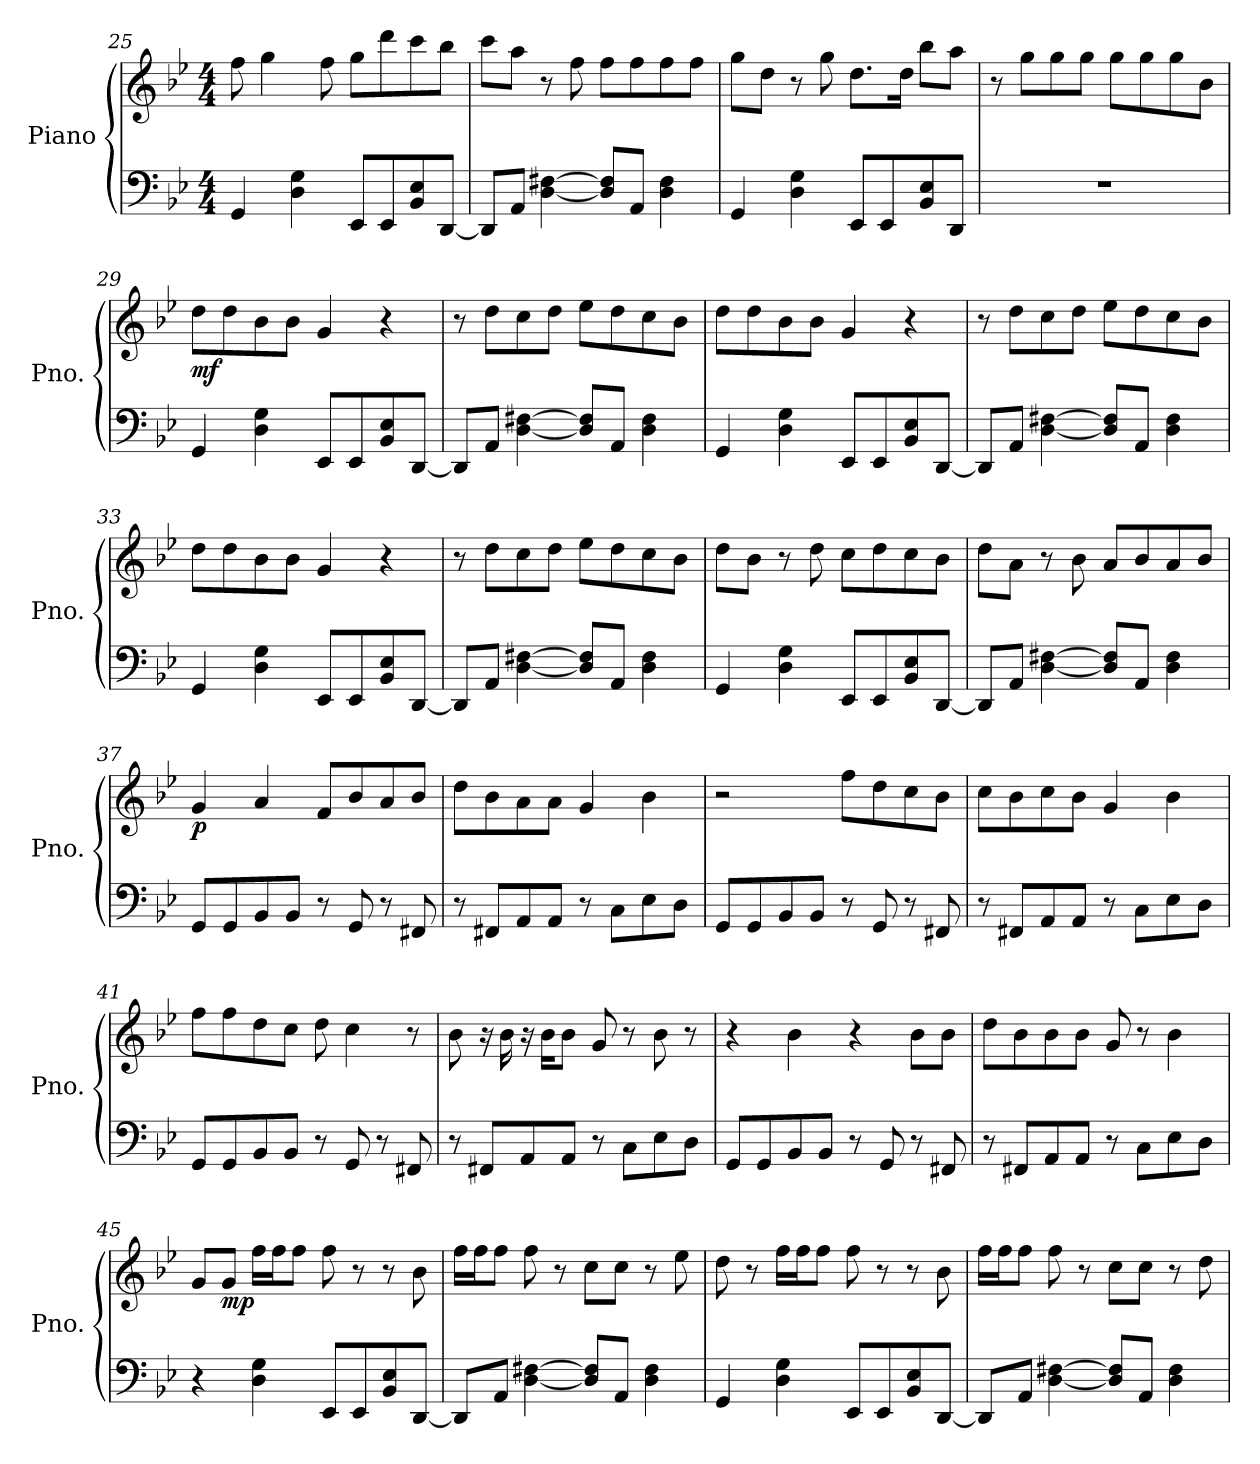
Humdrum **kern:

**kern	**kern	**dynam
*part1	*part1	*part1
*staff2	*staff1	*staff1/2
*I"Piano	*	*
*I'Pno.	*	*
*clefF4	*clefG2	*
*k[b-e-]	*k[b-e-]	*
*M4/4	*M4/4	*
=25	=25	=25
4GG/	8ff\	.
.	4gg\	.
4D\ 4G\	.	.
.	8ff\	.
8EE-/L	8gg\L	.
8EE-/	8ddd\	.
8BB-/ 8E-/	8ccc\	.
[8DD/J	8bb-\J	.
!!LO:LB:g=z
=26	=26	=26
8DD/L]	8ccc\L	.
8AA/J	8aa\J	.
[4D\ [4F#X\	8r	.
.	8ff\	.
8D/] 8F#/]L	8ff\L	.
8AA/J	8ff\	.
4D\ 4F#\	8ff\	.
.	8ff\J	.
=27	=27	=27
4GG/	8gg\L	.
.	8dd\J	.
4D\ 4G\	8r	.
.	8gg\	.
8EE-/L	8.dd\L	.
8EE-/	.	.
.	16dd\Jk	.
8BB-/ 8E-/	8bb-\L	.
8DD/J	8aa\J	.
=28	=28	=28
1r	8r	.
.	8gg\L	.
.	8gg\	.
.	8gg\J	.
.	8gg\L	.
.	8gg\	.
.	8gg\	.
.	8b-\J	.
=29	=29	=29
!	!	!LO:DY:b
4GG/	8dd\L	mf
.	8dd\	.
4D\ 4G\	8b-\	.
.	8b-\J	.
8EE-/L	4g/	.
8EE-/	.	.
8BB-/ 8E-/	4r	.
[8DD/J	.	.
!!LO:LB:g=z
=30	=30	=30
8DD/L]	8r	.
8AA/J	8dd\L	.
[4D\ [4F#X\	8cc\	.
.	8dd\J	.
8D/] 8F#/]L	8ee-\L	.
8AA/J	8dd\	.
4D\ 4F#\	8cc\	.
.	8b-\J	.
=31	=31	=31
4GG/	8dd\L	.
.	8dd\	.
4D\ 4G\	8b-\	.
.	8b-\J	.
8EE-/L	4g/	.
8EE-/	.	.
8BB-/ 8E-/	4r	.
[8DD/J	.	.
=32	=32	=32
8DD/L]	8r	.
8AA/J	8dd\L	.
[4D\ [4F#X\	8cc\	.
.	8dd\J	.
8D/] 8F#/]L	8ee-\L	.
8AA/J	8dd\	.
4D\ 4F#\	8cc\	.
.	8b-\J	.
=33	=33	=33
4GG/	8dd\L	.
.	8dd\	.
4D\ 4G\	8b-\	.
.	8b-\J	.
8EE-/L	4g/	.
8EE-/	.	.
8BB-/ 8E-/	4r	.
[8DD/J	.	.
!!LO:LB:g=z
=34	=34	=34
8DD/L]	8r	.
8AA/J	8dd\L	.
[4D\ [4F#X\	8cc\	.
.	8dd\J	.
8D/] 8F#/]L	8ee-\L	.
8AA/J	8dd\	.
4D\ 4F#\	8cc\	.
.	8b-\J	.
=35	=35	=35
4GG/	8dd\L	.
.	8b-\J	.
4D\ 4G\	8r	.
.	8dd\	.
8EE-/L	8cc\L	.
8EE-/	8dd\	.
8BB-/ 8E-/	8cc\	.
[8DD/J	8b-\J	.
=36	=36	=36
8DD/L]	8dd\L	.
8AA/J	8a\J	.
[4D\ [4F#X\	8r	.
.	8b-\	.
8D/] 8F#/]L	8a/L	.
8AA/J	8b-/	.
4D\ 4F#\	8a/	.
.	8b-/J	.
=37	=37	=37
!	!	!LO:DY:b
8GG/L	4g/	p
8GG/	.	.
8BB-/	4a/	.
8BB-/J	.	.
8r	8f/L	.
8GG/	8b-/	.
8r	8a/	.
8FF#X/	8b-/J	.
!!LO:LB:g=z
=38	=38	=38
8r	8dd\L	.
8FF#X/L	8b-\	.
8AA/	8a\	.
8AA/J	8a\J	.
8r	4g/	.
8C\L	.	.
8E-\	4b-\	.
8D\J	.	.
=39	=39	=39
8GG/L	2r	.
8GG/	.	.
8BB-/	.	.
8BB-/J	.	.
8r	8ff\L	.
8GG/	8dd\	.
8r	8cc\	.
8FF#X/	8b-\J	.
=40	=40	=40
8r	8cc\L	.
8FF#X/L	8b-\	.
8AA/	8cc\	.
8AA/J	8b-\J	.
8r	4g/	.
8C\L	.	.
8E-\	4b-\	.
8D\J	.	.
=41	=41	=41
8GG/L	8ff\L	.
8GG/	8ff\	.
8BB-/	8dd\	.
8BB-/J	8cc\J	.
8r	8dd\	.
8GG/	4cc\	.
8r	.	.
8FF#X/	8r	.
!!LO:LB:g=z
=42	=42	=42
8r	8b-\	.
8FF#X/L	16r	.
.	16b-\	.
8AA/	16r	.
.	16b-\KL	.
8AA/J	8b-\J	.
8r	8g/	.
8C\L	8r	.
8E-\	8b-\	.
8D\J	8r	.
=43	=43	=43
8GG/L	4r	.
8GG/	.	.
8BB-/	4b-\	.
8BB-/J	.	.
8r	4r	.
8GG/	.	.
8r	8b-\L	.
8FF#X/	8b-\J	.
=44	=44	=44
8r	8dd\L	.
8FF#X/L	8b-\	.
8AA/	8b-\	.
8AA/J	8b-\J	.
8r	8g/	.
8C\L	8r	.
8E-\	4b-\	.
8D\J	.	.
=45	=45	=45
4r	8g/L	.
!	!	!LO:DY:b
.	8g/J	mp
4D\ 4G\	16ff\LL	.
.	16ff\J	.
.	8ff\J	.
8EE-/L	8ff\	.
8EE-/	8r	.
8BB-/ 8E-/	8r	.
[8DD/J	8b-\	.
!!LO:PB:g=z
=46	=46	=46
8DD/L]	16ff\LL	.
.	16ff\J	.
8AA/J	8ff\J	.
[4D\ [4F#X\	8ff\	.
.	8r	.
8D/] 8F#/]L	8cc\L	.
8AA/J	8cc\J	.
4D\ 4F#\	8r	.
.	8ee-\	.
=47	=47	=47
4GG/	8dd\	.
.	8r	.
4D\ 4G\	16ff\LL	.
.	16ff\J	.
.	8ff\J	.
8EE-/L	8ff\	.
8EE-/	8r	.
8BB-/ 8E-/	8r	.
[8DD/J	8b-\	.
=48	=48	=48
8DD/L]	16ff\LL	.
.	16ff\J	.
8AA/J	8ff\J	.
[4D\ [4F#X\	8ff\	.
.	8r	.
8D/] 8F#/]L	8cc\L	.
8AA/J	8cc\J	.
4D\ 4F#\	8r	.
.	8dd\	.
=	=	=
*-	*-	*-
